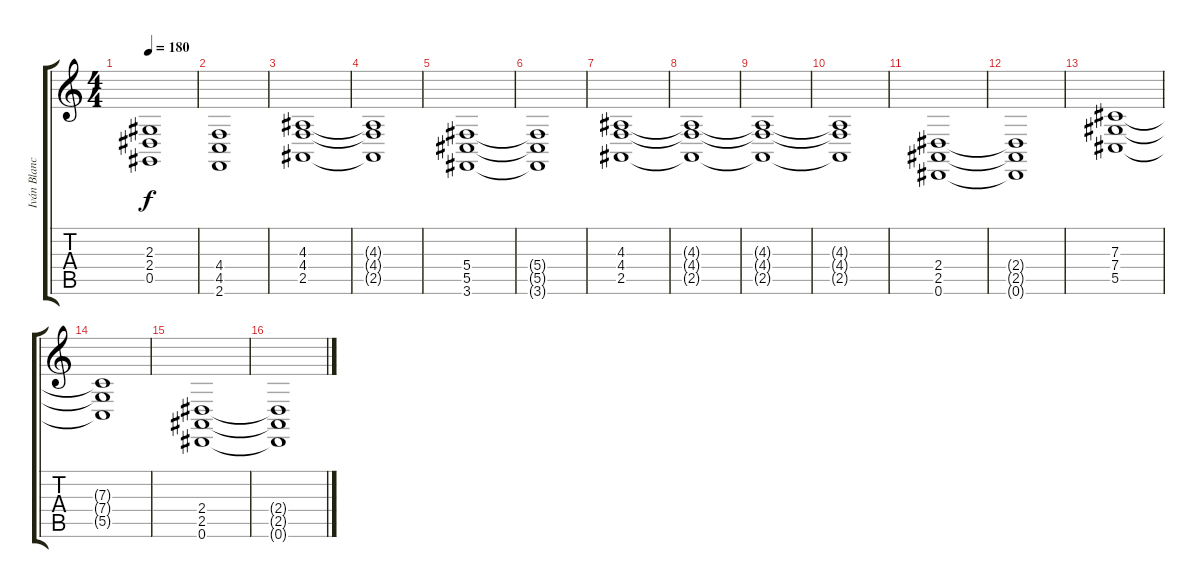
\track ("Iván Blanco" "Iván Blanc") {instrument stringensemble1}
\staff {score tabs}
\tuning (Eb4 Bb3 Gb3 Db3 Ab2 Eb2) {hide}
\ts (4 4)
\tempo 180
\clef g2
\ks c
(2.3 2.4 0.5).1{dy f} |
(4.4 4.5 2.6).1 |
(4.3 4.4 2.5).1 |
(4.3{t} 4.4{t} 2.5{t}).1 |
(5.4 5.5 3.6).1 |
(5.4{t} 5.5{t} 3.6{t}).1 |
(4.3 4.4 2.5).1 |
(4.3{t} 4.4{t} 2.5{t}).1 |
(4.3{t} 4.4{t} 2.5{t}).1 |
(4.3{t} 4.4{t} 2.5{t}).1 |
(2.4 2.5 0.6).1 |
(2.4{t} 2.5{t} 0.6{t}).1 |
(7.3 7.4 5.5).1 |
(7.3{t} 7.4{t} 5.5{t}).1 |
(2.4 2.5 0.6).1 |
(2.4{t} 2.5{t} 0.6{t}).1
